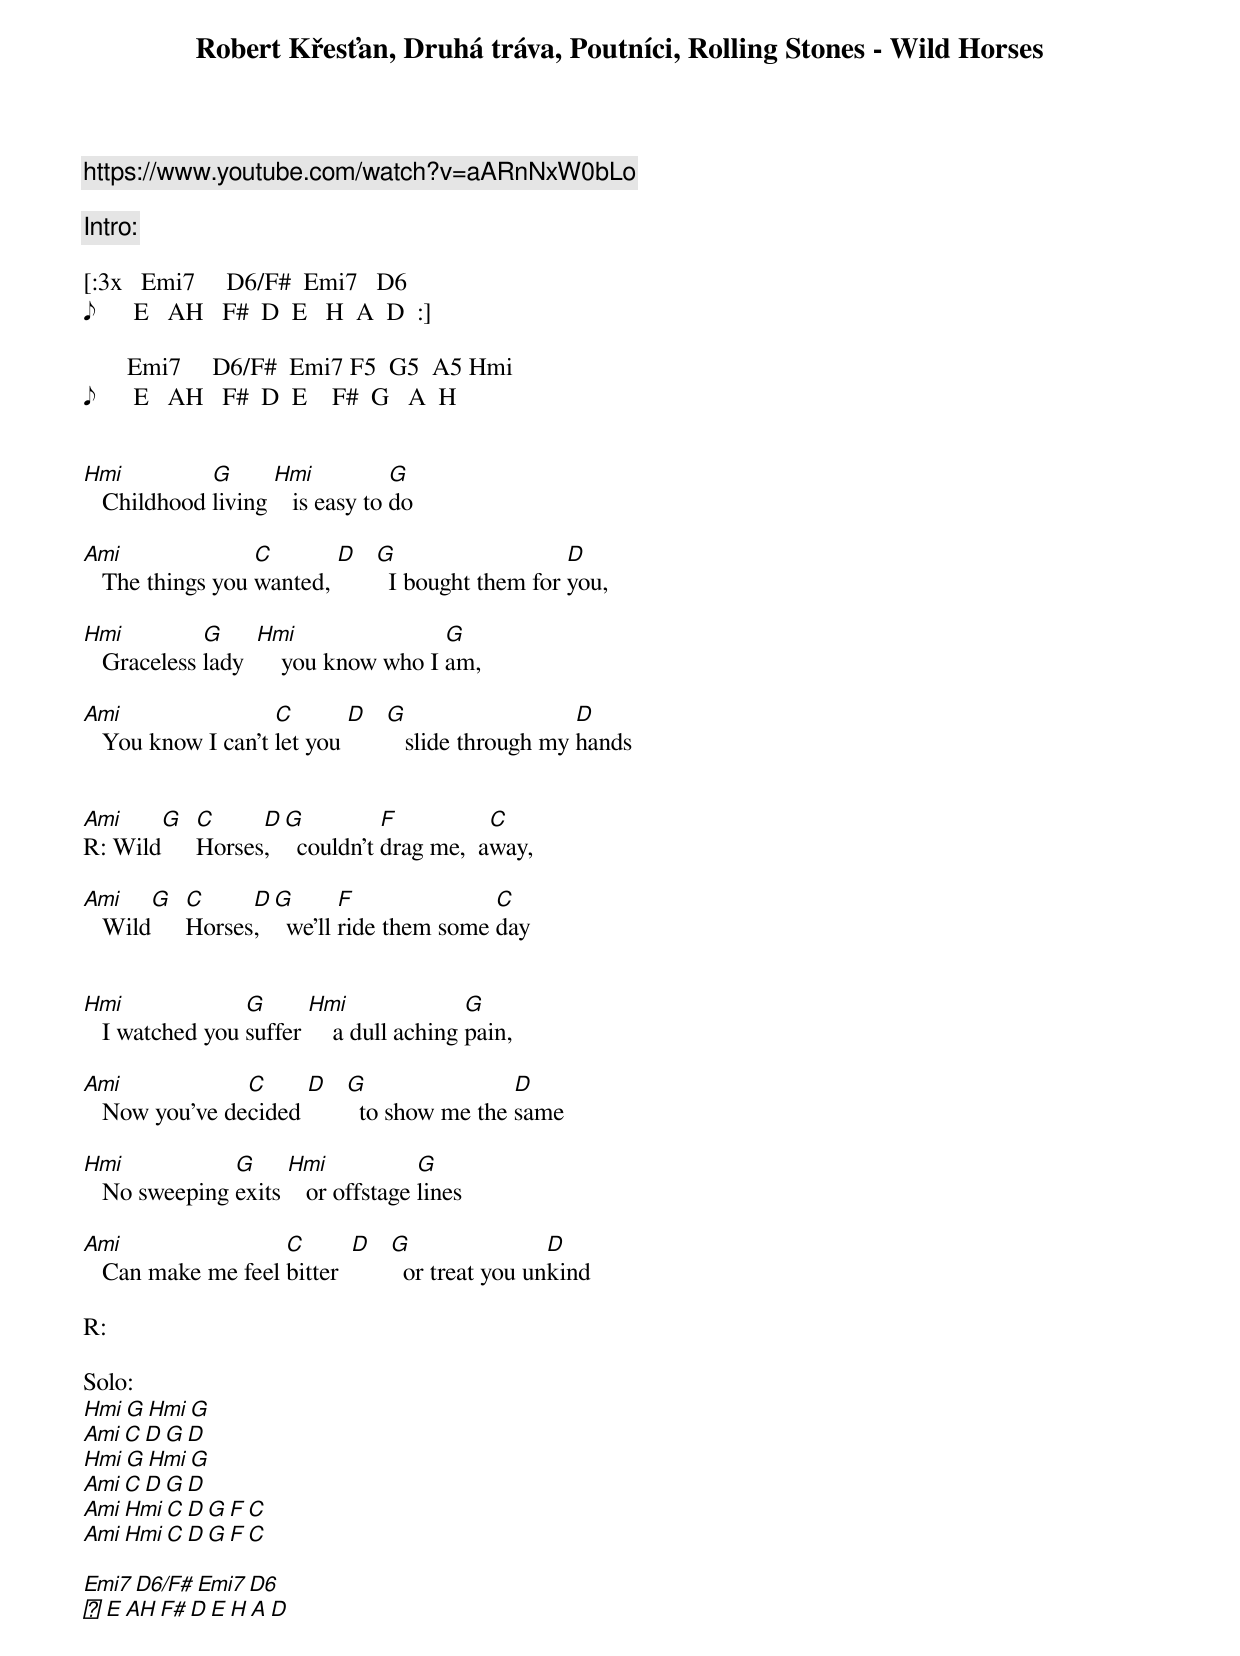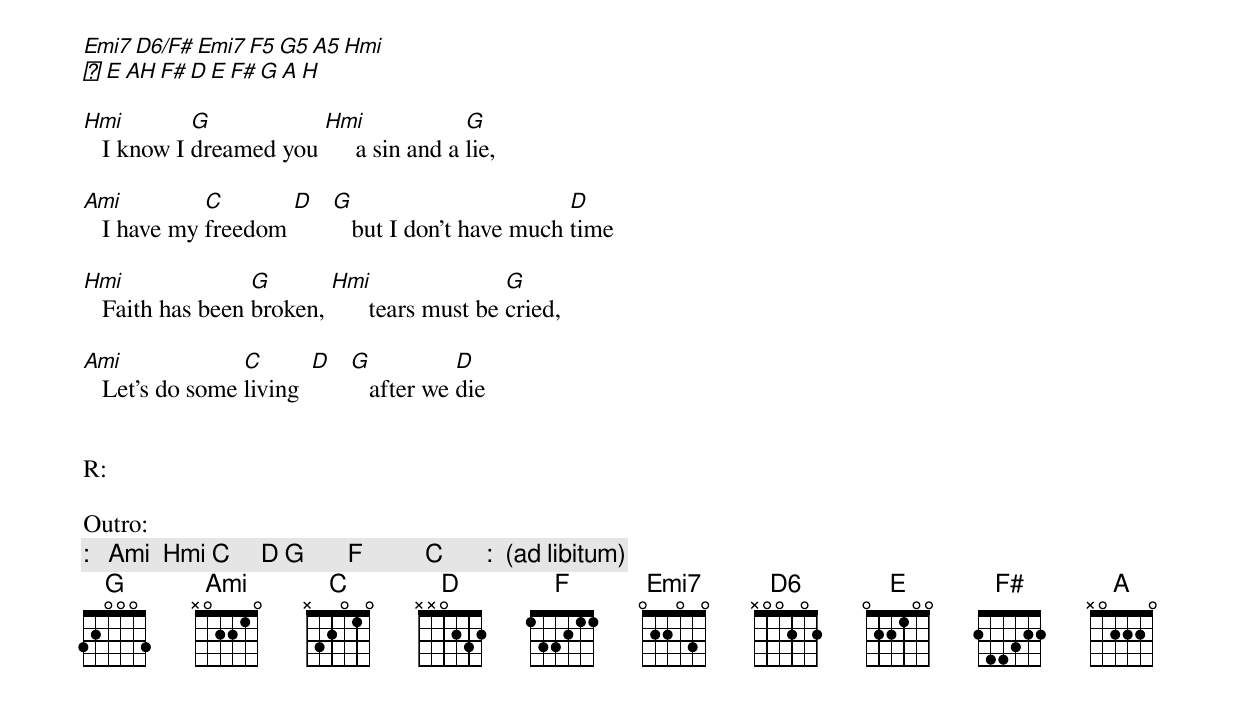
Robert Křesťan, Druhá tráva, Poutníci, Rolling Stones - Wild Horses

https://www.youtube.com/watch?v=aARnNxW0bLo

Intro:

[:3x   Emi7     D6/F#  Emi7   D6
𝅘𝅥𝅮      E   AH   F#  D  E   H  A  D  :]

       Emi7     D6/F#  Emi7 F5  G5  A5 Hmi
𝅘𝅥𝅮      E   AH   F#  D  E    F#  G   A  H


Hmi          G      Hmi           G
   Childhood living    is easy to do

Ami               C       D  G                   D
   The things you wanted,      I bought them for you,

Hmi          G     Hmi                G
   Graceless lady      you know who I am,

Ami                 C       D  G                   D
   You know I can't let you       slide through my hands


Ami    G C     D G          F          C
R: Wild  Horses,   couldn't drag me,  away,

Ami    G C     D G       F              C
   Wild  Horses,   we'll ride them some day


Hmi              G      Hmi               G
   I watched you suffer     a dull aching pain,

Ami             C     D  G                D
   Now you've decided      to show me the same

Hmi            G     Hmi            G
   No sweeping exits    or offstage lines

Ami                 C       D  G                D
   Can make me feel bitter       or treat you unkind

R:

Solo:
Hmi          G          Hmi           G
Ami          C       D  G             D
Hmi          G          Hmi           G
Ami          C       D  G             D
Ami  Hmi C     D G       F          C
Ami  Hmi C     D G       F          C

       Emi7     D6/F#  Emi7   D6
𝅘𝅥𝅮      E   AH   F#  D  E   H  A  D

       Emi7     D6/F#  Emi7 F5  G5  A5 Hmi
𝅘𝅥𝅮      E   AH   F#  D  E    F#  G   A  H

Hmi         G           Hmi              G
   I know I dreamed you      a sin and a lie,

Ami          C       D  G                        D
   I have my freedom       but I don't have much time

Hmi               G       Hmi                 G
   Faith has been broken,       tears must be cried,

Ami              C       D  G           D
   Let's do some living        after we die


R:

Outro:
[:   Ami  Hmi C     D G       F          C       :]  (ad libitum)
